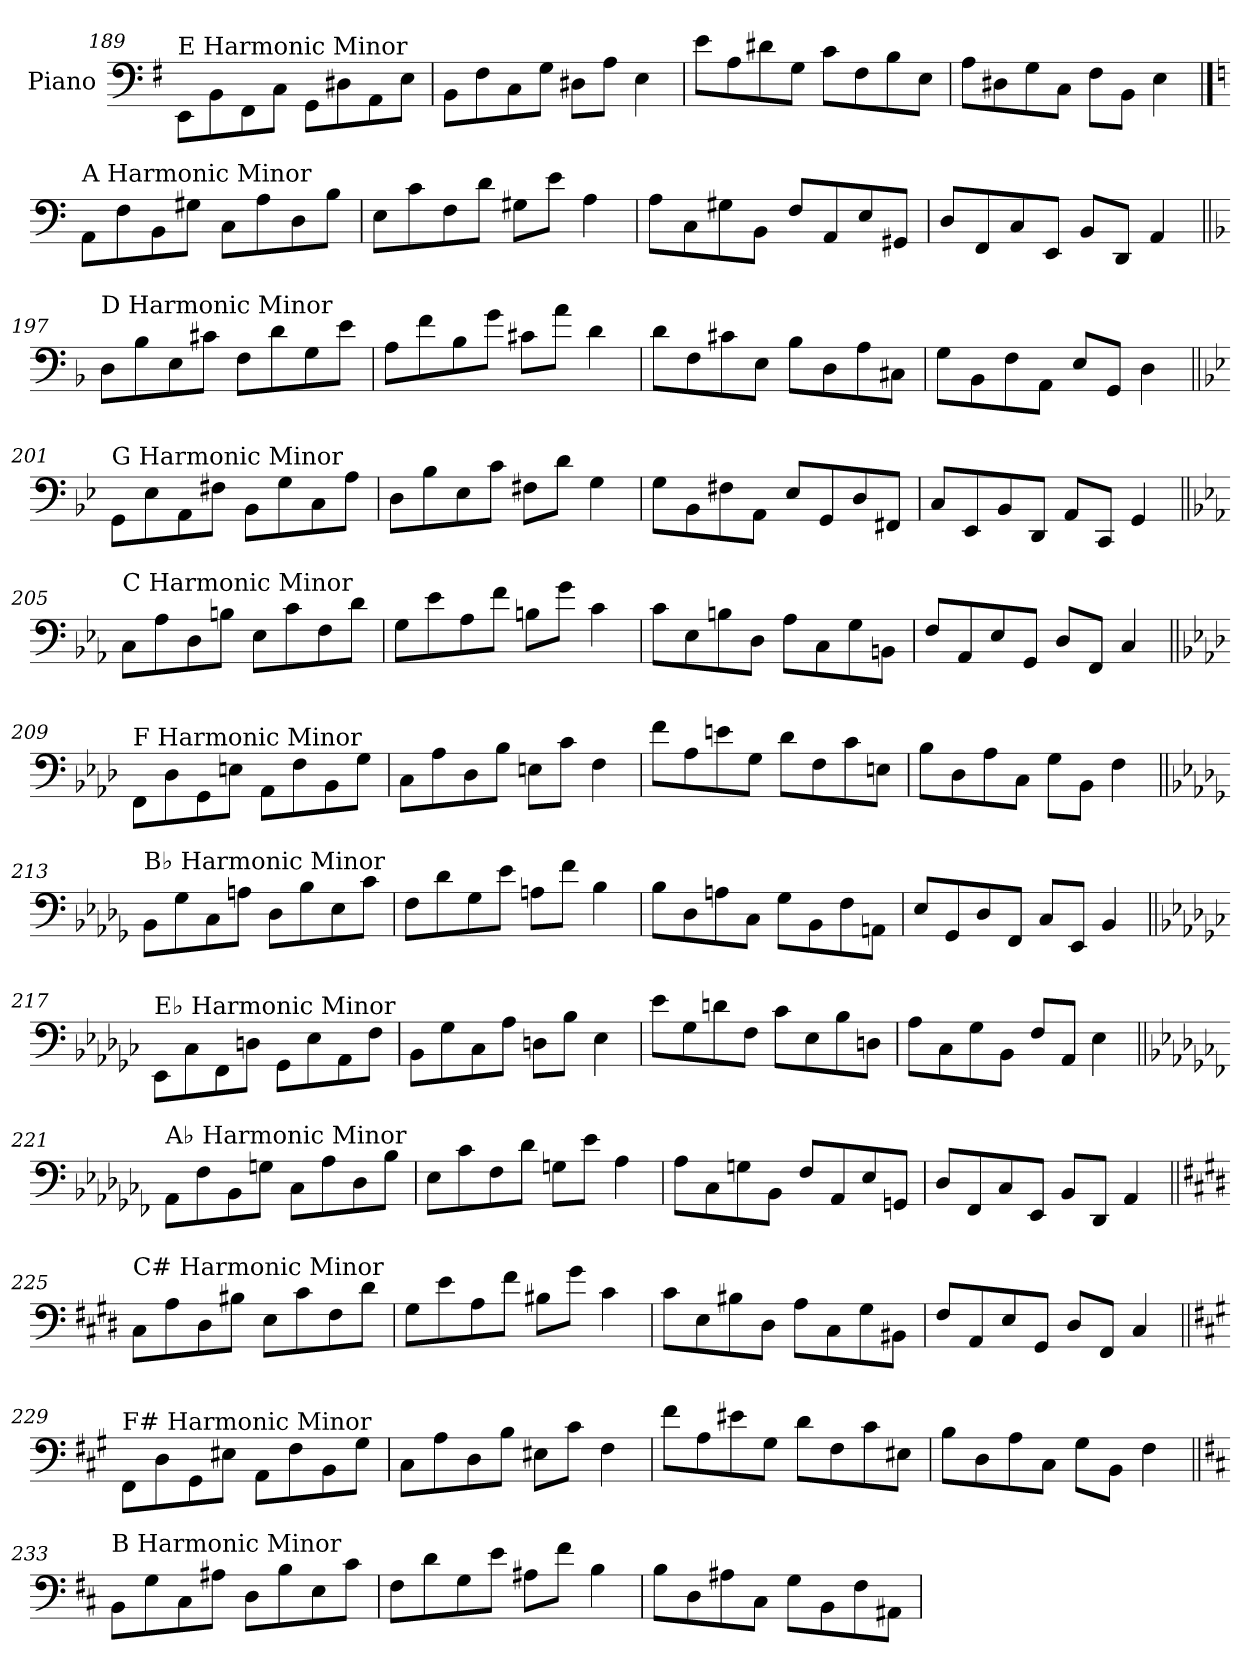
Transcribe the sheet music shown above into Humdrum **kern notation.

**kern
*part1
*staff1
*I"Piano
*I'Pno.
!!LO:LB:g=z
*clefF4
*k[f#]
=189
!LO:TX:a:t=E Harmonic Minor
8EE\L
8BB\
8FF#\
8C\J
8GG\L
8D#X\
8AA\
8E\J
=190
8BB\L
8F#\
8C\
8G\J
8D#X\L
8A\J
4E\
=191
8e\L
8A\
8d#X\
8G\J
8c\L
8F#\
8B\
8E\J
=192
8A\L
8D#X\
8G\
8C\J
8F#\L
8BB\J
4E\
!!LO:PB:g=z
==193
*k[]
!LO:TX:a:t=A Harmonic Minor
8AA\L
8F\
8BB\
8G#X\J
8C\L
8A\
8D\
8B\J
=194
8E\L
8c\
8F\
8d\J
8G#X\L
8e\J
4A\
=195
8A\L
8C\
8G#X\
8BB\J
8F/L
8AA/
8E/
8GG#X/J
=196
8D/L
8FF/
8C/
8EE/J
8BB/L
8DD/J
4AA/
!!LO:LB:g=z
=197||
*k[b-]
!LO:TX:a:t=D Harmonic Minor
8D\L
8B-\
8E\
8c#X\J
8F\L
8d\
8G\
8e\J
=198
8A\L
8f\
8B-\
8g\J
8c#X\L
8a\J
4d\
=199
8d\L
8F\
8c#X\
8E\J
8B-\L
8D\
8A\
8C#X\J
=200
8G\L
8BB-\
8F\
8AA\J
8E/L
8GG/J
4D\
!!LO:LB:g=z
=201||
*k[b-e-]
!LO:TX:a:t=G Harmonic Minor
8GG\L
8E-\
8AA\
8F#X\J
8BB-\L
8G\
8C\
8A\J
=202
8D\L
8B-\
8E-\
8c\J
8F#X\L
8d\J
4G\
=203
8G\L
8BB-\
8F#X\
8AA\J
8E-/L
8GG/
8D/
8FF#X/J
=204
8C/L
8EE-/
8BB-/
8DD/J
8AA/L
8CC/J
4GG/
!!LO:LB:g=z
=205||
*k[b-e-a-]
!LO:TX:a:t=C Harmonic Minor
8C\L
8A-\
8D\
8Bn\J
8E-\L
8c\
8F\
8d\J
=206
8G\L
8e-\
8A-\
8f\J
8Bn\L
8g\J
4c\
=207
8c\L
8E-\
8Bn\
8D\J
8A-\L
8C\
8G\
8BBn\J
=208
8F/L
8AA-/
8E-/
8GG/J
8D/L
8FF/J
4C/
!!LO:LB:g=z
=209||
*k[b-e-a-d-]
!LO:TX:a:t=F Harmonic Minor
8FF\L
8D-\
8GG\
8En\J
8AA-\L
8F\
8BB-\
8G\J
=210
8C\L
8A-\
8D-\
8B-\J
8En\L
8c\J
4F\
=211
8f\L
8A-\
8en\
8G\J
8d-\L
8F\
8c\
8En\J
=212
8B-\L
8D-\
8A-\
8C\J
8G\L
8BB-\J
4F\
!!LO:LB:g=z
=213||
*k[b-e-a-d-g-]
!LO:TX:a:t=B♭ Harmonic Minor
8BB-\L
8G-\
8C\
8An\J
8D-\L
8B-\
8E-\
8c\J
=214
8F\L
8d-\
8G-\
8e-\J
8An\L
8f\J
4B-\
=215
8B-\L
8D-\
8An\
8C\J
8G-\L
8BB-\
8F\
8AAn\J
=216
8E-/L
8GG-/
8D-/
8FF/J
8C/L
8EE-/J
4BB-/
!!LO:PB:g=z
=217||
*k[b-e-a-d-g-c-]
!LO:TX:a:t=E♭ Harmonic Minor
8EE-\L
8C-\
8FF\
8Dn\J
8GG-\L
8E-\
8AA-\
8F\J
=218
8BB-\L
8G-\
8C-\
8A-\J
8Dn\L
8B-\J
4E-\
=219
8e-\L
8G-\
8dn\
8F\J
8c-\L
8E-\
8B-\
8Dn\J
=220
8A-\L
8C-\
8G-\
8BB-\J
8F/L
8AA-/J
4E-\
!!LO:LB:g=z
=221||
*k[b-e-a-d-g-c-f-]
!LO:TX:a:t=A♭ Harmonic Minor
8AA-\L
8F-\
8BB-\
8Gn\J
8C-\L
8A-\
8D-\
8B-\J
=222
8E-\L
8c-\
8F-\
8d-\J
8Gn\L
8e-\J
4A-\
=223
8A-\L
8C-\
8Gn\
8BB-\J
8F-/L
8AA-/
8E-/
8GGn/J
=224
8D-/L
8FF-/
8C-/
8EE-/J
8BB-/L
8DD-/J
4AA-/
!!LO:LB:g=z
=225||
*k[f#c#g#d#]
!LO:TX:a:t=C# Harmonic Minor
8C#\L
8A\
8D#\
8B#X\J
8E\L
8c#\
8F#\
8d#\J
=226
8G#\L
8e\
8A\
8f#\J
8B#X\L
8g#\J
4c#\
=227
8c#\L
8E\
8B#X\
8D#\J
8A\L
8C#\
8G#\
8BB#X\J
=228
8F#/L
8AA/
8E/
8GG#/J
8D#/L
8FF#/J
4C#/
!!LO:LB:g=z
=229||
*k[f#c#g#]
!LO:TX:a:t=F# Harmonic Minor
8FF#\L
8D\
8GG#\
8E#X\J
8AA\L
8F#\
8BB\
8G#\J
=230
8C#\L
8A\
8D\
8B\J
8E#X\L
8c#\J
4F#\
=231
8f#\L
8A\
8e#X\
8G#\J
8d\L
8F#\
8c#\
8E#X\J
=232
8B\L
8D\
8A\
8C#\J
8G#\L
8BB\J
4F#\
!!LO:LB:g=z
=233||
*k[f#c#]
!LO:TX:a:t=B Harmonic Minor
8BB\L
8G\
8C#\
8A#X\J
8D\L
8B\
8E\
8c#\J
=234
8F#\L
8d\
8G\
8e\J
8A#X\L
8f#\J
4B\
=235
8B\L
8D\
8A#X\
8C#\J
8G\L
8BB\
8F#\
8AA#X\J
=
*-
